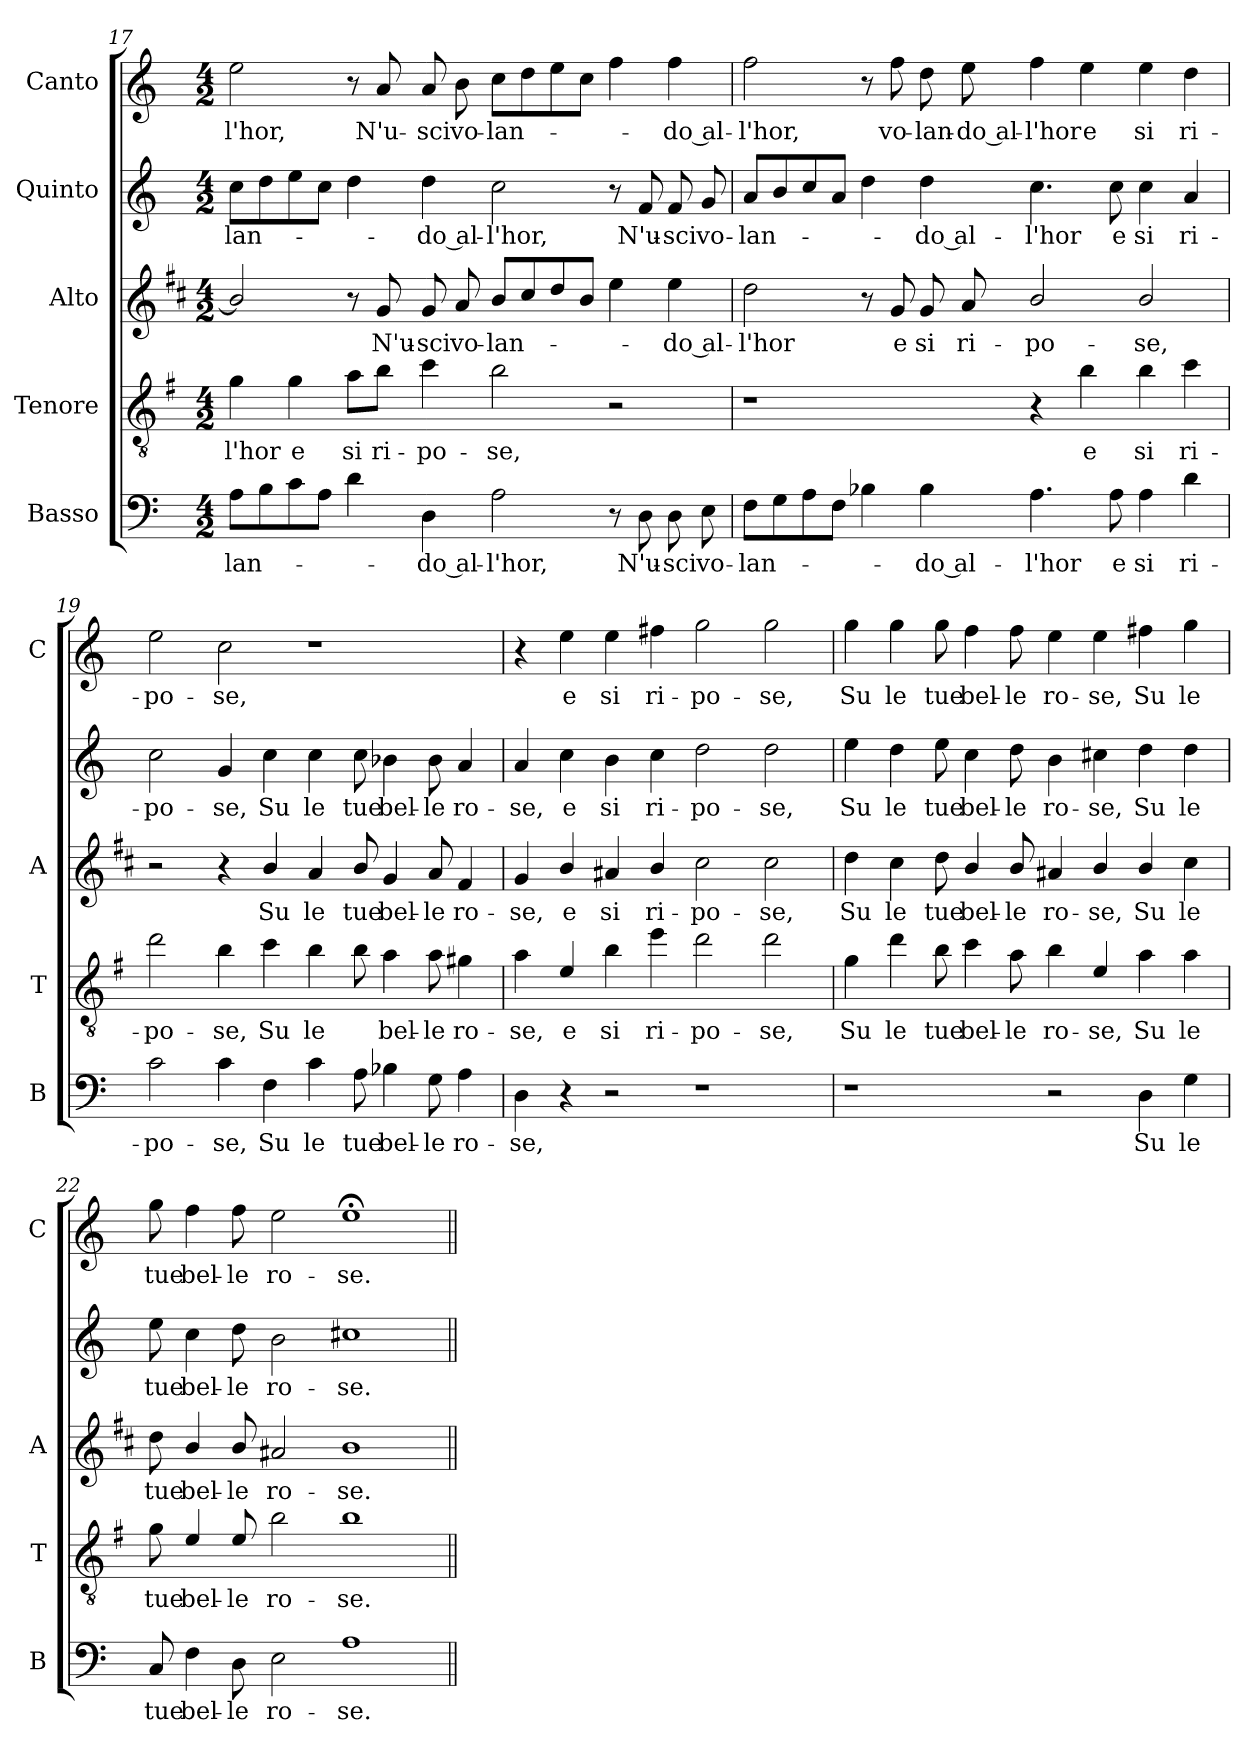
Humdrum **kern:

**kern	**text	**kern	**text	**kern	**text	**kern	**text	**kern	**text
*part5	*part5	*part4	*part4	*part3	*part3	*part2	*part2	*part1	*part1
*staff5	*staff5	*staff4	*staff4	*staff3	*staff3	*staff2	*staff2	*staff1	*staff1
*I"Basso	*	*I"Tenore	*	*I"Alto	*	*I"Quinto	*	*I"Canto	*
*I'B	*	*I'T	*	*I'A	*	*	*	*I'C	*
!!LO:LB:g=z
*clefF4	*	*clefGv2	*	*clefG2	*	*clefG2	*	*clefG2	*
*	*	*ITrd4c7	*	*ITrd1c2	*	*	*	*	*
*k[]	*	*k[]	*	*k[]	*	*k[]	*	*k[]	*
*C:	*	*C:	*	*C:	*	*C:	*	*C:	*
*M4/2	*	*M4/2	*	*M4/2	*	*M4/2	*	*M4/2	*
=17	=17	=17	=17	=17	=17	=17	=17	=17	=17
!	!LO:LY:b	!	!LO:LY:b	!	!	!	!LO:LY:b	!	!LO:LY:b
8A\L	-lan-	4c\	-l'hor	2a/]	.	8cc\L	-lan-	2ee\	-l'hor,
8B\	.	.	.	.	.	8dd\	.	.	.
!	!	!	!LO:LY:b	!	!	!	!	!	!
8c\	.	4c\	e	.	.	8ee\	.	.	.
8A\J	.	.	.	.	.	8cc\J	.	.	.
!	!	!	!LO:LY:b	!	!	!	!	!	!
4d\	.	8d\L	si	8r	.	4dd\	.	8r	.
!	!	!	!LO:LY:b	!	!LO:LY:b	!	!	!	!LO:LY:b
.	.	8e\J	ri-	8f/	N'u-	.	.	8a/	N'u-
!	!LO:LY:b	!	!LO:LY:b	!	!LO:LY:b	!	!LO:LY:b	!	!LO:LY:b
4D\	-do al-	4f\	-po-	8f/	-sci	4dd\	-do al-	8a/	-sci
!	!	!	!	!	!LO:LY:b	!	!	!	!LO:LY:b
.	.	.	.	8g/	vo-	.	.	8b\	vo-
!	!LO:LY:b	!	!LO:LY:b	!	!LO:LY:b	!	!LO:LY:b	!	!LO:LY:b
2A\	-l'hor,	2e\	-se,	8a/L	-lan-	2cc\	-l'hor,	8cc\L	-lan-
.	.	.	.	8b/	.	.	.	8dd\	.
.	.	.	.	8cc/	.	.	.	8ee\	.
.	.	.	.	8a/J	.	.	.	8cc\J	.
8r	.	2r	.	4dd\	.	8r	.	4ff\	.
!	!LO:LY:b	!	!	!	!	!	!LO:LY:b	!	!
8D\	N'u-	.	.	.	.	8f/	N'u-	.	.
!	!LO:LY:b	!	!	!	!LO:LY:b	!	!LO:LY:b	!	!LO:LY:b
8D\	-sci	.	.	4dd\	-do al-	8f/	-sci	4ff\	-do al-
!	!LO:LY:b	!	!	!	!	!	!LO:LY:b	!	!
8E\	vo-	.	.	.	.	8g/	vo-	.	.
=18	=18	=18	=18	=18	=18	=18	=18	=18	=18
!	!LO:LY:b	!	!	!	!LO:LY:b	!	!LO:LY:b	!	!LO:LY:b
8F\L	-lan-	1r	.	2cc\	-l'hor	8a/L	-lan-	2ff\	-l'hor,
8G\	.	.	.	.	.	8b/	.	.	.
8A\	.	.	.	.	.	8cc/	.	.	.
8F\J	.	.	.	.	.	8a/J	.	.	.
4B-X\	.	.	.	8r	.	4dd\	.	8r	.
!	!	!	!	!	!LO:LY:b	!	!	!	!LO:LY:b
.	.	.	.	8f/	e	.	.	8ff\	vo-
!	!LO:LY:b	!	!	!	!LO:LY:b	!	!LO:LY:b	!	!LO:LY:b
4B-\	-do al-	.	.	8f/	si	4dd\	-do al-	8dd\	-lan-
!	!	!	!	!	!LO:LY:b	!	!	!	!LO:LY:b
.	.	.	.	8g/	ri-	.	.	8ee\	-do al-
!	!LO:LY:b	!	!	!	!LO:LY:b	!	!LO:LY:b	!	!LO:LY:b
4.A\	-l'hor	4r	.	2a/	-po-	4.cc\	-l'hor	4ff\	-l'hor
!	!	!	!LO:LY:b	!	!	!	!	!	!LO:LY:b
.	.	4e\	e	.	.	.	.	4ee\	e
!	!LO:LY:b	!	!	!	!	!	!LO:LY:b	!	!
8A\	e	.	.	.	.	8cc\	e	.	.
!	!LO:LY:b	!	!LO:LY:b	!	!LO:LY:b	!	!LO:LY:b	!	!LO:LY:b
4A\	si	4e\	si	2a/	-se,	4cc\	si	4ee\	si
!	!LO:LY:b	!	!LO:LY:b	!	!	!	!LO:LY:b	!	!LO:LY:b
4d\	ri-	4f\	ri-	.	.	4a/	ri-	4dd\	ri-
=19	=19	=19	=19	=19	=19	=19	=19	=19	=19
!	!LO:LY:b	!	!LO:LY:b	!	!	!	!LO:LY:b	!	!LO:LY:b
2c\	-po-	2g\	-po-	2r	.	2cc\	-po-	2ee\	-po-
!	!LO:LY:b	!	!LO:LY:b	!	!	!	!LO:LY:b	!	!LO:LY:b
4c\	-se,	4e\	-se,	4r	.	4g/	-se,	2cc\	-se,
!	!LO:LY:b	!	!LO:LY:b	!	!LO:LY:b	!	!LO:LY:b	!	!
4F\	Su	4f\	Su	4a/	Su	4cc\	Su	.	.
!	!LO:LY:b	!	!LO:LY:b	!	!LO:LY:b	!	!LO:LY:b	!	!
4c\	le	4e\	le	4g/	le	4cc\	le	1r	.
!	!LO:LY:b	!	!	!	!LO:LY:b	!	!LO:LY:b	!	!
8A\	tue	8e\	.	8a/	tue	8cc\	tue	.	.
!	!LO:LY:b	!	!LO:LY:b	!	!LO:LY:b	!	!LO:LY:b	!	!
4B-X\	bel-	4d\	bel-	4f/	bel-	4b-X\	bel-	.	.
!	!LO:LY:b	!	!LO:LY:b	!	!LO:LY:b	!	!LO:LY:b	!	!
8G\	-le	8d\	-le	8g/	-le	8b-\	-le	.	.
!	!LO:LY:b	!	!LO:LY:b	!	!LO:LY:b	!	!LO:LY:b	!	!
4A\	ro-	4c#X\	ro-	4e/	ro-	4a/	ro-	.	.
!!LO:PB:g=z
=20	=20	=20	=20	=20	=20	=20	=20	=20	=20
!	!LO:LY:b	!	!LO:LY:b	!	!LO:LY:b	!	!LO:LY:b	!	!
4D\	-se,	4d\	-se,	4f/	-se,	4a/	-se,	4r	.
!	!	!	!LO:LY:b	!	!LO:LY:b	!	!LO:LY:b	!	!LO:LY:b
4r	.	4A/	e	4a/	e	4cc\	e	4ee\	e
!	!	!	!LO:LY:b	!	!LO:LY:b	!	!LO:LY:b	!	!LO:LY:b
2r	.	4e\	si	4g#X/	si	4b\	si	4ee\	si
!	!	!	!LO:LY:b	!	!LO:LY:b	!	!LO:LY:b	!	!LO:LY:b
.	.	4a\	ri-	4a/	ri-	4cc\	ri-	4ff#X\	ri-
!	!	!	!LO:LY:b	!	!LO:LY:b	!	!LO:LY:b	!	!LO:LY:b
1r	.	2g\	-po-	2b\	-po-	2dd\	-po-	2gg\	-po-
!	!	!	!LO:LY:b	!	!LO:LY:b	!	!LO:LY:b	!	!LO:LY:b
.	.	2g\	-se,	2b\	-se,	2dd\	-se,	2gg\	-se,
=21	=21	=21	=21	=21	=21	=21	=21	=21	=21
!	!	!	!LO:LY:b	!	!LO:LY:b	!	!LO:LY:b	!	!LO:LY:b
1r	.	4c\	Su	4cc\	Su	4ee\	Su	4gg\	Su
!	!	!	!LO:LY:b	!	!LO:LY:b	!	!LO:LY:b	!	!LO:LY:b
.	.	4g\	le	4b\	le	4dd\	le	4gg\	le
!	!	!	!LO:LY:b	!	!LO:LY:b	!	!LO:LY:b	!	!LO:LY:b
.	.	8e\	tue	8cc\	tue	8ee\	tue	8gg\	tue
!	!	!	!LO:LY:b	!	!LO:LY:b	!	!LO:LY:b	!	!LO:LY:b
.	.	4f\	bel-	4a/	bel-	4cc\	bel-	4ff\	bel-
!	!	!	!LO:LY:b	!	!LO:LY:b	!	!LO:LY:b	!	!LO:LY:b
.	.	8d\	-le	8a/	-le	8dd\	-le	8ff\	-le
!	!	!	!LO:LY:b	!	!LO:LY:b	!	!LO:LY:b	!	!LO:LY:b
2r	.	4e\	ro-	4g#X/	ro-	4b\	ro-	4ee\	ro-
!	!	!	!LO:LY:b	!	!LO:LY:b	!	!LO:LY:b	!	!LO:LY:b
.	.	4A/	-se,	4a/	-se,	4cc#X\	-se,	4ee\	-se,
!	!LO:LY:b	!	!LO:LY:b	!	!LO:LY:b	!	!LO:LY:b	!	!LO:LY:b
4D\	Su	4d\	Su	4a/	Su	4dd\	Su	4ff#X\	Su
!	!LO:LY:b	!	!LO:LY:b	!	!LO:LY:b	!	!LO:LY:b	!	!LO:LY:b
4G\	le	4d\	le	4b\	le	4dd\	le	4gg\	le
=22	=22	=22	=22	=22	=22	=22	=22	=22	=22
!	!LO:LY:b	!	!LO:LY:b	!	!LO:LY:b	!	!LO:LY:b	!	!LO:LY:b
8C/	tue	8c\	tue	8cc\	tue	8ee\	tue	8gg\	tue
!	!LO:LY:b	!	!LO:LY:b	!	!LO:LY:b	!	!LO:LY:b	!	!LO:LY:b
4F\	bel-	4A/	bel-	4a/	bel-	4cc\	bel-	4ff\	bel-
!	!LO:LY:b	!	!LO:LY:b	!	!LO:LY:b	!	!LO:LY:b	!	!LO:LY:b
8D\	-le	8A/	-le	8a/	-le	8dd\	-le	8ff\	-le
!	!LO:LY:b	!	!LO:LY:b	!	!LO:LY:b	!	!LO:LY:b	!	!LO:LY:b
2E\	ro-	2e\	ro-	2g#X/	ro-	2b\	ro-	2ee\	ro-
!	!LO:LY:b	!	!LO:LY:b	!	!LO:LY:b	!	!LO:LY:b	!	!LO:LY:b
1A	-se.	1e	-se.	1a	-se.	1cc#X	-se.	1ee;<	-se.
=||	=||	=||	=||	=||	=||	=||	=||	=||	=||
*-	*-	*-	*-	*-	*-	*-	*-	*-	*-
